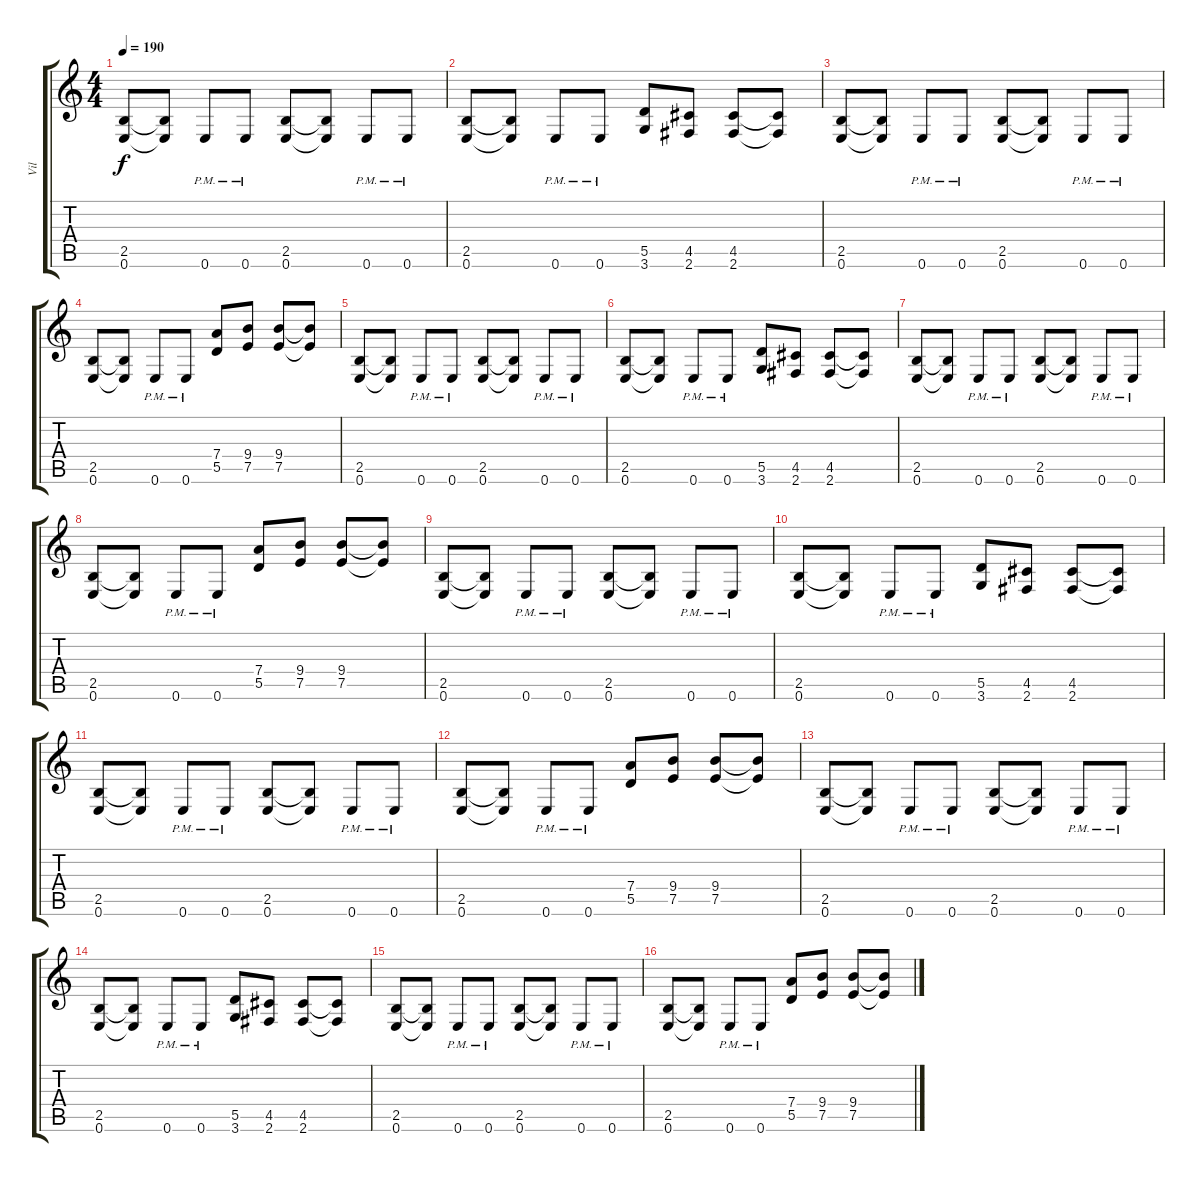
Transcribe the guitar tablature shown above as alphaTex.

\track ("Vil" "Vil") {instrument overdrivenguitar}
\staff {score tabs}
\tuning (E4 B3 G3 D3 A2 E2) {hide}
\ts (4 4)
\tempo 190
\clef g2
\ks c
(2.5 0.6).8{dy f} (2.5{t} 0.6{t}).8 0.6{pm}.8 0.6{pm}.8 (2.5 0.6).8 (2.5{t} 0.6{t}).8 0.6{pm}.8 0.6{pm}.8 |
(2.5 0.6).8 (2.5{t} 0.6{t}).8 0.6{pm}.8 0.6{pm}.8 (5.5 3.6).8 (4.5 2.6).8 (4.5 2.6).8 (4.5{t} 2.6{t}).8 |
(2.5 0.6).8 (2.5{t} 0.6{t}).8 0.6{pm}.8 0.6{pm}.8 (2.5 0.6).8 (2.5{t} 0.6{t}).8 0.6{pm}.8 0.6{pm}.8 |
(2.5 0.6).8 (2.5{t} 0.6{t}).8 0.6{pm}.8 0.6{pm}.8 (7.4 5.5).8 (9.4 7.5).8 (9.4 7.5).8 (9.4{t} 7.5{t}).8 |
(2.5 0.6).8 (2.5{t} 0.6{t}).8 0.6{pm}.8 0.6{pm}.8 (2.5 0.6).8 (2.5{t} 0.6{t}).8 0.6{pm}.8 0.6{pm}.8 |
(2.5 0.6).8 (2.5{t} 0.6{t}).8 0.6{pm}.8 0.6{pm}.8 (5.5 3.6).8 (4.5 2.6).8 (4.5 2.6).8 (4.5{t} 2.6{t}).8 |
(2.5 0.6).8 (2.5{t} 0.6{t}).8 0.6{pm}.8 0.6{pm}.8 (2.5 0.6).8 (2.5{t} 0.6{t}).8 0.6{pm}.8 0.6{pm}.8 |
(2.5 0.6).8 (2.5{t} 0.6{t}).8 0.6{pm}.8 0.6{pm}.8 (7.4 5.5).8 (9.4 7.5).8 (9.4 7.5).8 (9.4{t} 7.5{t}).8 |
(2.5 0.6).8 (2.5{t} 0.6{t}).8 0.6{pm}.8 0.6{pm}.8 (2.5 0.6).8 (2.5{t} 0.6{t}).8 0.6{pm}.8 0.6{pm}.8 |
(2.5 0.6).8 (2.5{t} 0.6{t}).8 0.6{pm}.8 0.6{pm}.8 (5.5 3.6).8 (4.5 2.6).8 (4.5 2.6).8 (4.5{t} 2.6{t}).8 |
(2.5 0.6).8 (2.5{t} 0.6{t}).8 0.6{pm}.8 0.6{pm}.8 (2.5 0.6).8 (2.5{t} 0.6{t}).8 0.6{pm}.8 0.6{pm}.8 |
(2.5 0.6).8 (2.5{t} 0.6{t}).8 0.6{pm}.8 0.6{pm}.8 (7.4 5.5).8 (9.4 7.5).8 (9.4 7.5).8 (9.4{t} 7.5{t}).8 |
(2.5 0.6).8 (2.5{t} 0.6{t}).8 0.6{pm}.8 0.6{pm}.8 (2.5 0.6).8 (2.5{t} 0.6{t}).8 0.6{pm}.8 0.6{pm}.8 |
(2.5 0.6).8 (2.5{t} 0.6{t}).8 0.6{pm}.8 0.6{pm}.8 (5.5 3.6).8 (4.5 2.6).8 (4.5 2.6).8 (4.5{t} 2.6{t}).8 |
(2.5 0.6).8 (2.5{t} 0.6{t}).8 0.6{pm}.8 0.6{pm}.8 (2.5 0.6).8 (2.5{t} 0.6{t}).8 0.6{pm}.8 0.6{pm}.8 |
(2.5 0.6).8 (2.5{t} 0.6{t}).8 0.6{pm}.8 0.6{pm}.8 (7.4 5.5).8 (9.4 7.5).8 (9.4 7.5).8 (9.4{t} 7.5{t}).8
